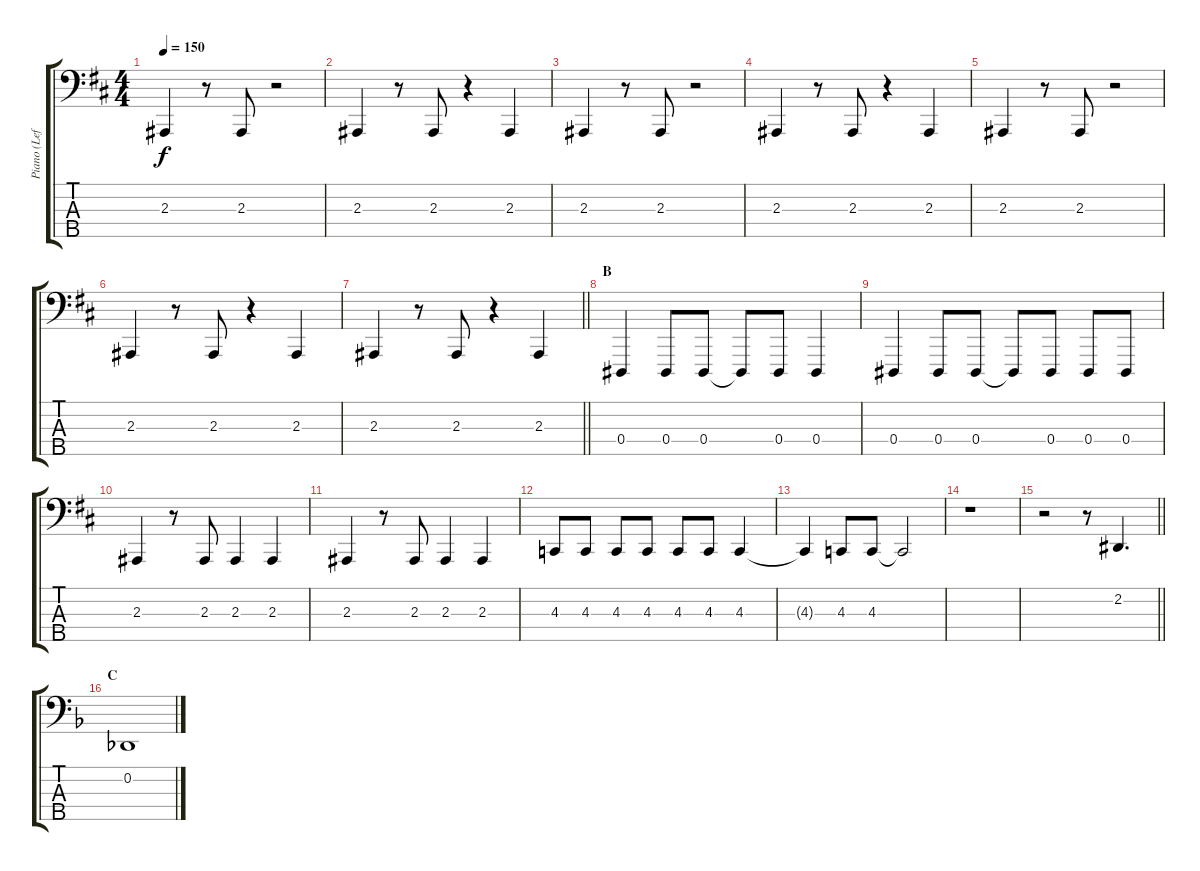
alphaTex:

\track ("Piano (Left Hand)" "Piano (Lef") {instrument acousticgrandpiano}
\staff {score tabs}
\tuning (Gb2 Db2 Ab1 Eb1 Bb0) {hide}
\ts (4 4)
\tempo 150
\clef f4
\ks d
2.3.4{dy f} r.8 2.3.8 r.2 |
2.3.4 r.8 2.3.8 r.4 2.3.4 |
2.3.4 r.8 2.3.8 r.2 |
2.3.4 r.8 2.3.8 r.4 2.3.4 |
2.3.4 r.8 2.3.8 r.2 |
2.3.4 r.8 2.3.8 r.4 2.3.4 |
\barLineRight lightlight
2.3.4 r.8 2.3.8 r.4 2.3.4 |
\section ("" "B")
0.4.4 0.4.8 0.4.8 0.4{t}.8 0.4.8 0.4.4 |
0.4.4 0.4.8 0.4.8 0.4{t}.8 0.4.8 0.4.8 0.4.8 |
2.3.4 r.8 2.3.8 2.3.4 2.3.4 |
2.3.4 r.8 2.3.8 2.3.4 2.3.4 |
4.3.8 4.3.8 4.3.8 4.3.8 4.3.8 4.3.8 4.3.4 |
4.3{t}.4 4.3.8 4.3.8 4.3{t}.2 |
r.1 |
\barLineRight lightlight
r.2 r.8 2.2.4{d} |
\section ("" "C")
\ks f
0.2.1
